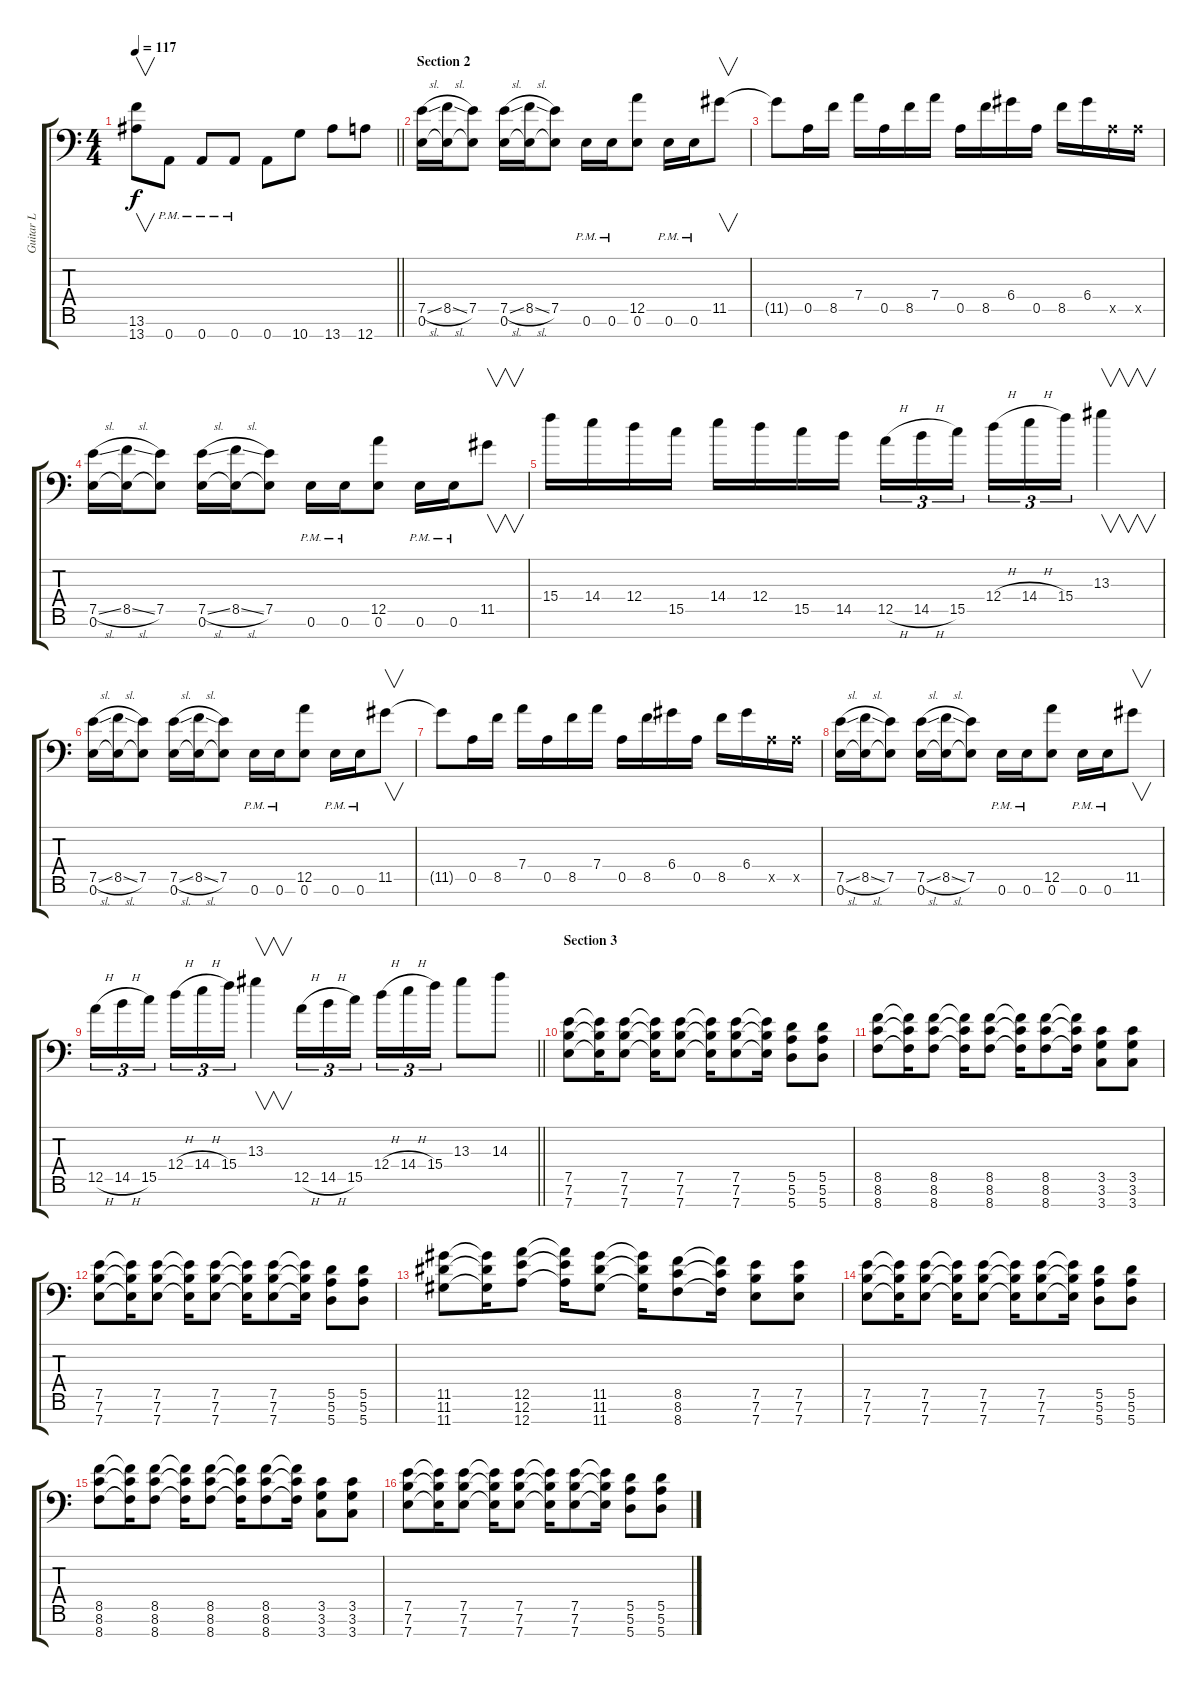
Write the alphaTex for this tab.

\track ("Guitar L" "Guitar L") {instrument distortionguitar}
\staff {score tabs}
\tuning (E4 B3 G3 D3 A2 E2 A1) {hide}
\ts (4 4)
\tempo 117
\clef f4
\barLineRight lightlight
\ks c
(13.6 13.7).8{v dy f} 0.7{pm}.8 0.7{pm}.8 0.7{pm}.8 0.7.8 10.7.8 13.7.8 12.7.8 |
\section ("" "Section 2")
(7.5{sl} 0.6).16 (8.5{sl} 0.6{t}).16 (7.5 0.6{t}).8 (7.5{sl} 0.6).16 (8.5{sl} 0.6{t}).16 (7.5 0.6{t}).8 0.6{pm}.16 0.6{pm}.16 (12.5 0.6).8 0.6{pm}.16 0.6{pm}.16 11.5.8{v} |
11.5{t}.8 0.5.16 8.5.16 7.4.16 0.5.16 8.5.16 7.4.16 0.5.16 8.5.16 6.4.16 0.5.16 8.5.16 6.4.16 0.5{x}.16 0.5{x}.16 |
(7.5{sl} 0.6).16 (8.5{sl} 0.6{t}).16 (7.5 0.6{t}).8 (7.5{sl} 0.6).16 (8.5{sl} 0.6{t}).16 (7.5 0.6{t}).8 0.6{pm}.16 0.6{pm}.16 (12.5 0.6).8 0.6{pm}.16 0.6{pm}.16 11.5.8{v} |
15.4.16 14.4.16 12.4.16 15.5.16 14.4.16 12.4.16 15.5.16 14.5.16 12.5{h}.16{tu (3 2)} 14.5{h}.16{tu (3 2)} 15.5.16{tu (3 2) beam splitsecondary} 12.4{h}.16{tu (3 2)} 14.4{h}.16{tu (3 2)} 15.4.16{tu (3 2)} 13.3.4{v} |
(7.5{sl} 0.6).16 (8.5{sl} 0.6{t}).16 (7.5 0.6{t}).8 (7.5{sl} 0.6).16 (8.5{sl} 0.6{t}).16 (7.5 0.6{t}).8 0.6{pm}.16 0.6{pm}.16 (12.5 0.6).8 0.6{pm}.16 0.6{pm}.16 11.5.8{v} |
11.5{t}.8 0.5.16 8.5.16 7.4.16 0.5.16 8.5.16 7.4.16 0.5.16 8.5.16 6.4.16 0.5.16 8.5.16 6.4.16 0.5{x}.16 0.5{x}.16 |
(7.5{sl} 0.6).16 (8.5{sl} 0.6{t}).16 (7.5 0.6{t}).8 (7.5{sl} 0.6).16 (8.5{sl} 0.6{t}).16 (7.5 0.6{t}).8 0.6{pm}.16 0.6{pm}.16 (12.5 0.6).8 0.6{pm}.16 0.6{pm}.16 11.5.8{v} |
\barLineRight lightlight
12.5{h}.16{tu (3 2)} 14.5{h}.16{tu (3 2)} 15.5.16{tu (3 2) beam splitsecondary} 12.4{h}.16{tu (3 2)} 14.4{h}.16{tu (3 2)} 15.4.16{tu (3 2)} 13.3.4{v} 12.5{h}.16{tu (3 2)} 14.5{h}.16{tu (3 2)} 15.5.16{tu (3 2) beam splitsecondary} 12.4{h}.16{tu (3 2)} 14.4{h}.16{tu (3 2)} 15.4.16{tu (3 2)} 13.3.8 14.3.8 |
\section ("" "Section 3")
(7.5 7.6 7.7).8 (7.5{t} 7.6{t} 7.7{t}).16 (7.5 7.6 7.7).8 (7.5{t} 7.6{t} 7.7{t}).16 (7.5 7.6 7.7).8 (7.5{t} 7.6{t} 7.7{t}).16 (7.5 7.6 7.7).8 (7.5{t} 7.6{t} 7.7{t}).16 (5.5 5.6 5.7).8 (5.5 5.6 5.7).8 |
(8.5 8.6 8.7).8 (8.5{t} 8.6{t} 8.7{t}).16 (8.5 8.6 8.7).8 (8.5{t} 8.6{t} 8.7{t}).16 (8.5 8.6 8.7).8 (8.5{t} 8.6{t} 8.7{t}).16 (8.5 8.6 8.7).8 (8.5{t} 8.6{t} 8.7{t}).16 (3.5 3.6 3.7).8 (3.5 3.6 3.7).8 |
(7.5 7.6 7.7).8 (7.5{t} 7.6{t} 7.7{t}).16 (7.5 7.6 7.7).8 (7.5{t} 7.6{t} 7.7{t}).16 (7.5 7.6 7.7).8 (7.5{t} 7.6{t} 7.7{t}).16 (7.5 7.6 7.7).8 (7.5{t} 7.6{t} 7.7{t}).16 (5.5 5.6 5.7).8 (5.5 5.6 5.7).8 |
(11.5 11.6 11.7).8 (11.5{t} 11.6{t} 11.7{t}).16 (12.5 12.6 12.7).8 (12.5{t} 12.6{t} 12.7{t}).16 (11.5 11.6 11.7).8 (11.5{t} 11.6{t} 11.7{t}).16 (8.5 8.6 8.7).8 (8.5{t} 8.6{t} 8.7{t}).16 (7.5 7.6 7.7).8 (7.5 7.6 7.7).8 |
(7.5 7.6 7.7).8 (7.5{t} 7.6{t} 7.7{t}).16 (7.5 7.6 7.7).8 (7.5{t} 7.6{t} 7.7{t}).16 (7.5 7.6 7.7).8 (7.5{t} 7.6{t} 7.7{t}).16 (7.5 7.6 7.7).8 (7.5{t} 7.6{t} 7.7{t}).16 (5.5 5.6 5.7).8 (5.5 5.6 5.7).8 |
(8.5 8.6 8.7).8 (8.5{t} 8.6{t} 8.7{t}).16 (8.5 8.6 8.7).8 (8.5{t} 8.6{t} 8.7{t}).16 (8.5 8.6 8.7).8 (8.5{t} 8.6{t} 8.7{t}).16 (8.5 8.6 8.7).8 (8.5{t} 8.6{t} 8.7{t}).16 (3.5 3.6 3.7).8 (3.5 3.6 3.7).8 |
(7.5 7.6 7.7).8 (7.5{t} 7.6{t} 7.7{t}).16 (7.5 7.6 7.7).8 (7.5{t} 7.6{t} 7.7{t}).16 (7.5 7.6 7.7).8 (7.5{t} 7.6{t} 7.7{t}).16 (7.5 7.6 7.7).8 (7.5{t} 7.6{t} 7.7{t}).16 (5.5 5.6 5.7).8 (5.5 5.6 5.7).8
